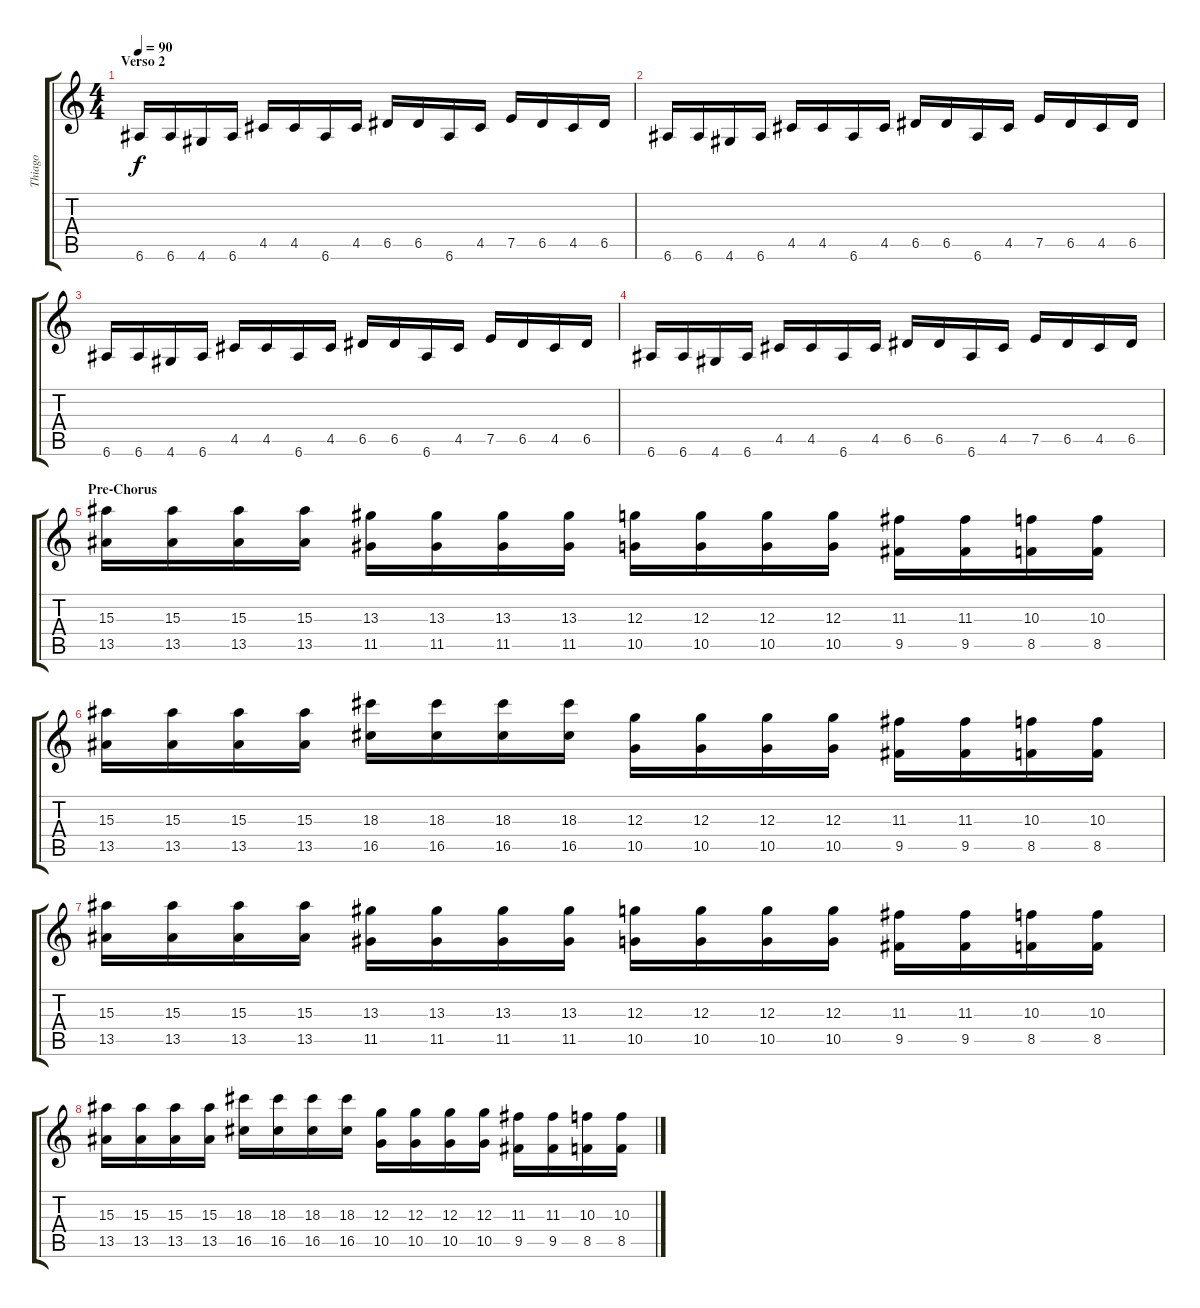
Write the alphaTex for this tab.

\track ("Thiago" "Thiago") {instrument distortionguitar}
\staff {score tabs}
\tuning (E4 B3 G3 D3 A2 E2) {hide}
\ts (4 4)
\section ("" "Verso 2")
\tempo 90
\clef g2
\ks c
6.6.16{dy f} 6.6.16 4.6.16 6.6.16 4.5.16 4.5.16 6.6.16 4.5.16 6.5.16 6.5.16 6.6.16 4.5.16 7.5.16 6.5.16 4.5.16 6.5.16 |
6.6.16 6.6.16 4.6.16 6.6.16 4.5.16 4.5.16 6.6.16 4.5.16 6.5.16 6.5.16 6.6.16 4.5.16 7.5.16 6.5.16 4.5.16 6.5.16 |
6.6.16 6.6.16 4.6.16 6.6.16 4.5.16 4.5.16 6.6.16 4.5.16 6.5.16 6.5.16 6.6.16 4.5.16 7.5.16 6.5.16 4.5.16 6.5.16 |
6.6.16 6.6.16 4.6.16 6.6.16 4.5.16 4.5.16 6.6.16 4.5.16 6.5.16 6.5.16 6.6.16 4.5.16 7.5.16 6.5.16 4.5.16 6.5.16 |
\section ("" "Pre-Chorus")
(15.3 13.5).16 (15.3 13.5).16 (15.3 13.5).16 (15.3 13.5).16 (13.3 11.5).16 (13.3 11.5).16 (13.3 11.5).16 (13.3 11.5).16 (12.3 10.5).16 (12.3 10.5).16 (12.3 10.5).16 (12.3 10.5).16 (11.3 9.5).16 (11.3 9.5).16 (10.3 8.5).16 (10.3 8.5).16 |
(15.3 13.5).16 (15.3 13.5).16 (15.3 13.5).16 (15.3 13.5).16 (18.3 16.5).16 (18.3 16.5).16 (18.3 16.5).16 (18.3 16.5).16 (12.3 10.5).16 (12.3 10.5).16 (12.3 10.5).16 (12.3 10.5).16 (11.3 9.5).16 (11.3 9.5).16 (10.3 8.5).16 (10.3 8.5).16 |
(15.3 13.5).16 (15.3 13.5).16 (15.3 13.5).16 (15.3 13.5).16 (13.3 11.5).16 (13.3 11.5).16 (13.3 11.5).16 (13.3 11.5).16 (12.3 10.5).16 (12.3 10.5).16 (12.3 10.5).16 (12.3 10.5).16 (11.3 9.5).16 (11.3 9.5).16 (10.3 8.5).16 (10.3 8.5).16 |
(15.3 13.5).16 (15.3 13.5).16 (15.3 13.5).16 (15.3 13.5).16 (18.3 16.5).16 (18.3 16.5).16 (18.3 16.5).16 (18.3 16.5).16 (12.3 10.5).16 (12.3 10.5).16 (12.3 10.5).16 (12.3 10.5).16 (11.3 9.5).16 (11.3 9.5).16 (10.3 8.5).16 (10.3 8.5).16
